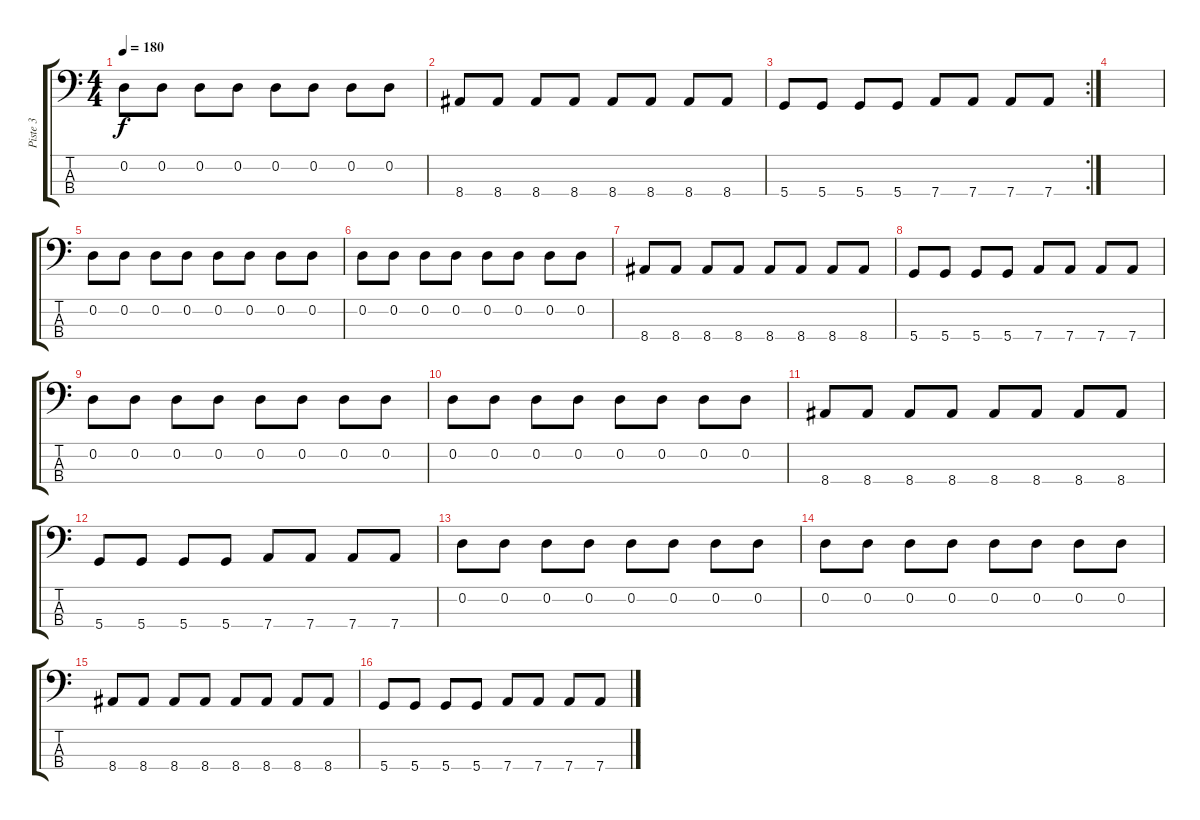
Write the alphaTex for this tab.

\track ("Piste 3" "Piste 3") {instrument electricbassfinger}
\staff {score tabs}
\tuning (G2 D2 A1 D1) {hide}
\ts (4 4)
\tempo 180
\clef f4
\ks c
0.2.8{dy f} 0.2.8 0.2.8 0.2.8 0.2.8 0.2.8 0.2.8 0.2.8 |
8.4.8 8.4.8 8.4.8 8.4.8 8.4.8 8.4.8 8.4.8 8.4.8 |
\rc 2
5.4.8 5.4.8 5.4.8 5.4.8 7.4.8 7.4.8 7.4.8 7.4.8 |
|
0.2.8 0.2.8 0.2.8 0.2.8 0.2.8 0.2.8 0.2.8 0.2.8 |
0.2.8 0.2.8 0.2.8 0.2.8 0.2.8 0.2.8 0.2.8 0.2.8 |
8.4.8 8.4.8 8.4.8 8.4.8 8.4.8 8.4.8 8.4.8 8.4.8 |
5.4.8 5.4.8 5.4.8 5.4.8 7.4.8 7.4.8 7.4.8 7.4.8 |
0.2.8 0.2.8 0.2.8 0.2.8 0.2.8 0.2.8 0.2.8 0.2.8 |
0.2.8 0.2.8 0.2.8 0.2.8 0.2.8 0.2.8 0.2.8 0.2.8 |
8.4.8 8.4.8 8.4.8 8.4.8 8.4.8 8.4.8 8.4.8 8.4.8 |
5.4.8 5.4.8 5.4.8 5.4.8 7.4.8 7.4.8 7.4.8 7.4.8 |
0.2.8 0.2.8 0.2.8 0.2.8 0.2.8 0.2.8 0.2.8 0.2.8 |
0.2.8 0.2.8 0.2.8 0.2.8 0.2.8 0.2.8 0.2.8 0.2.8 |
8.4.8 8.4.8 8.4.8 8.4.8 8.4.8 8.4.8 8.4.8 8.4.8 |
5.4.8 5.4.8 5.4.8 5.4.8 7.4.8 7.4.8 7.4.8 7.4.8
